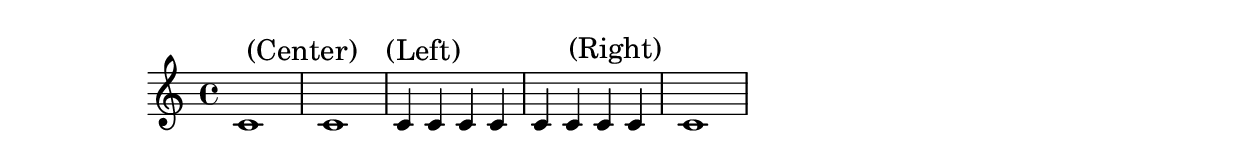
%% Do not edit this file; it is automatically
%% generated from LSR http://lsr.dsi.unimi.it
%% This file is in the public domain.
\version "2.13.16"

\header {
  lsrtags = "text"

  texidoc = "
By default the @code{\\mark} command centers objects over a bar line.
This behavior can be modified to align at right or left.

"
  doctitle = "Aligning objects created with the \\mark command"
} % begin verbatim

\relative c' {
  c1 \mark "(Center)"
  c1
  \once \override Score.RehearsalMark #'self-alignment-X = #LEFT
  \mark "(Left)"
  c4 c c c
  c4 c c c
  \once \override Score.RehearsalMark #'self-alignment-X = #RIGHT
  \mark "(Right)"
  c1
}


